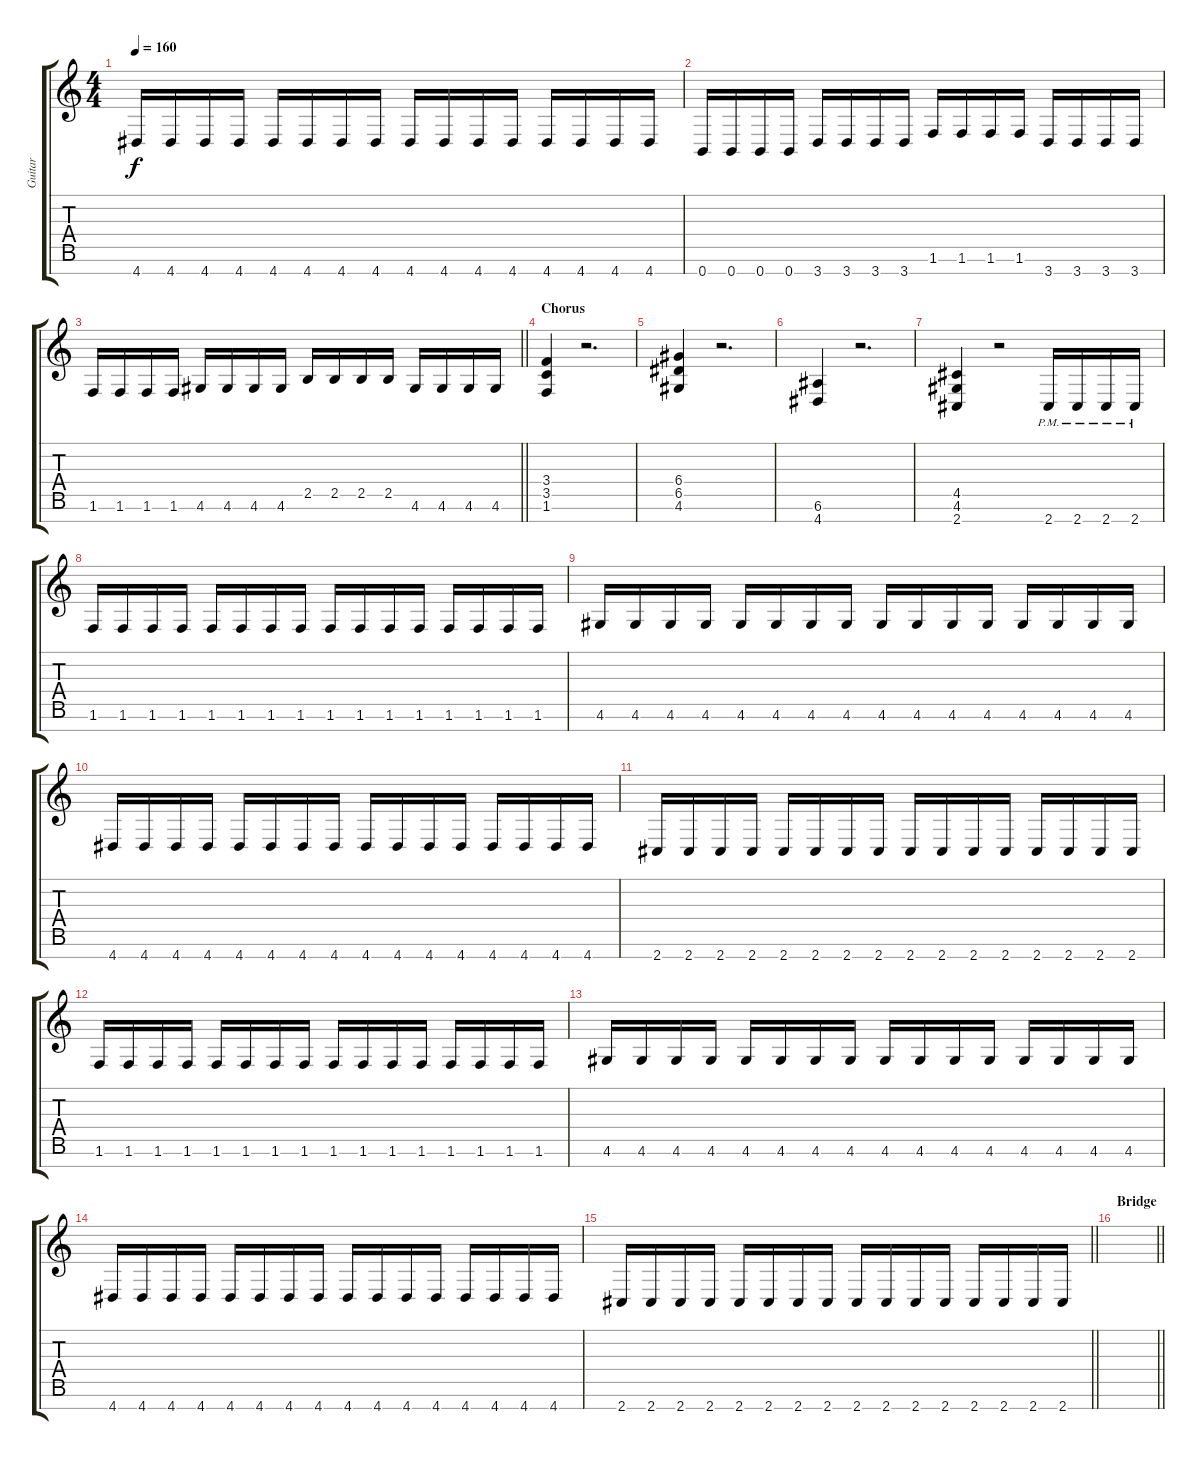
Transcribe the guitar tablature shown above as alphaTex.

\track ("Guitar" "Guitar") {instrument distortionguitar}
\staff {score tabs}
\tuning (E4 B3 G3 D3 A2 E2 B1) {hide}
\ts (4 4)
\tempo 160
\clef g2
\ks c
4.7.16{dy f} 4.7.16 4.7.16 4.7.16 4.7.16 4.7.16 4.7.16 4.7.16 4.7.16 4.7.16 4.7.16 4.7.16 4.7.16 4.7.16 4.7.16 4.7.16 |
0.7.16 0.7.16 0.7.16 0.7.16 3.7.16 3.7.16 3.7.16 3.7.16 1.6.16 1.6.16 1.6.16 1.6.16 3.7.16 3.7.16 3.7.16 3.7.16 |
\barLineRight lightlight
1.6.16 1.6.16 1.6.16 1.6.16 4.6.16 4.6.16 4.6.16 4.6.16 2.5.16 2.5.16 2.5.16 2.5.16 4.6.16 4.6.16 4.6.16 4.6.16 |
\section ("" "Chorus")
(3.4 3.5 1.6).4 r.2{d} |
(6.4 6.5 4.6).4 r.2{d} |
(6.6 4.7).4 r.2{d} |
(4.5 4.6 2.7).4 r.2 2.7{pm}.16 2.7{pm}.16 2.7{pm}.16 2.7{pm}.16 |
1.6.16 1.6.16 1.6.16 1.6.16 1.6.16 1.6.16 1.6.16 1.6.16 1.6.16 1.6.16 1.6.16 1.6.16 1.6.16 1.6.16 1.6.16 1.6.16 |
4.6.16 4.6.16 4.6.16 4.6.16 4.6.16 4.6.16 4.6.16 4.6.16 4.6.16 4.6.16 4.6.16 4.6.16 4.6.16 4.6.16 4.6.16 4.6.16 |
4.7.16 4.7.16 4.7.16 4.7.16 4.7.16 4.7.16 4.7.16 4.7.16 4.7.16 4.7.16 4.7.16 4.7.16 4.7.16 4.7.16 4.7.16 4.7.16 |
2.7.16 2.7.16 2.7.16 2.7.16 2.7.16 2.7.16 2.7.16 2.7.16 2.7.16 2.7.16 2.7.16 2.7.16 2.7.16 2.7.16 2.7.16 2.7.16 |
1.6.16 1.6.16 1.6.16 1.6.16 1.6.16 1.6.16 1.6.16 1.6.16 1.6.16 1.6.16 1.6.16 1.6.16 1.6.16 1.6.16 1.6.16 1.6.16 |
4.6.16 4.6.16 4.6.16 4.6.16 4.6.16 4.6.16 4.6.16 4.6.16 4.6.16 4.6.16 4.6.16 4.6.16 4.6.16 4.6.16 4.6.16 4.6.16 |
4.7.16 4.7.16 4.7.16 4.7.16 4.7.16 4.7.16 4.7.16 4.7.16 4.7.16 4.7.16 4.7.16 4.7.16 4.7.16 4.7.16 4.7.16 4.7.16 |
\barLineRight lightlight
2.7.16 2.7.16 2.7.16 2.7.16 2.7.16 2.7.16 2.7.16 2.7.16 2.7.16 2.7.16 2.7.16 2.7.16 2.7.16 2.7.16 2.7.16 2.7.16 |
\section ("" "Bridge ")
\barLineRight lightlight
